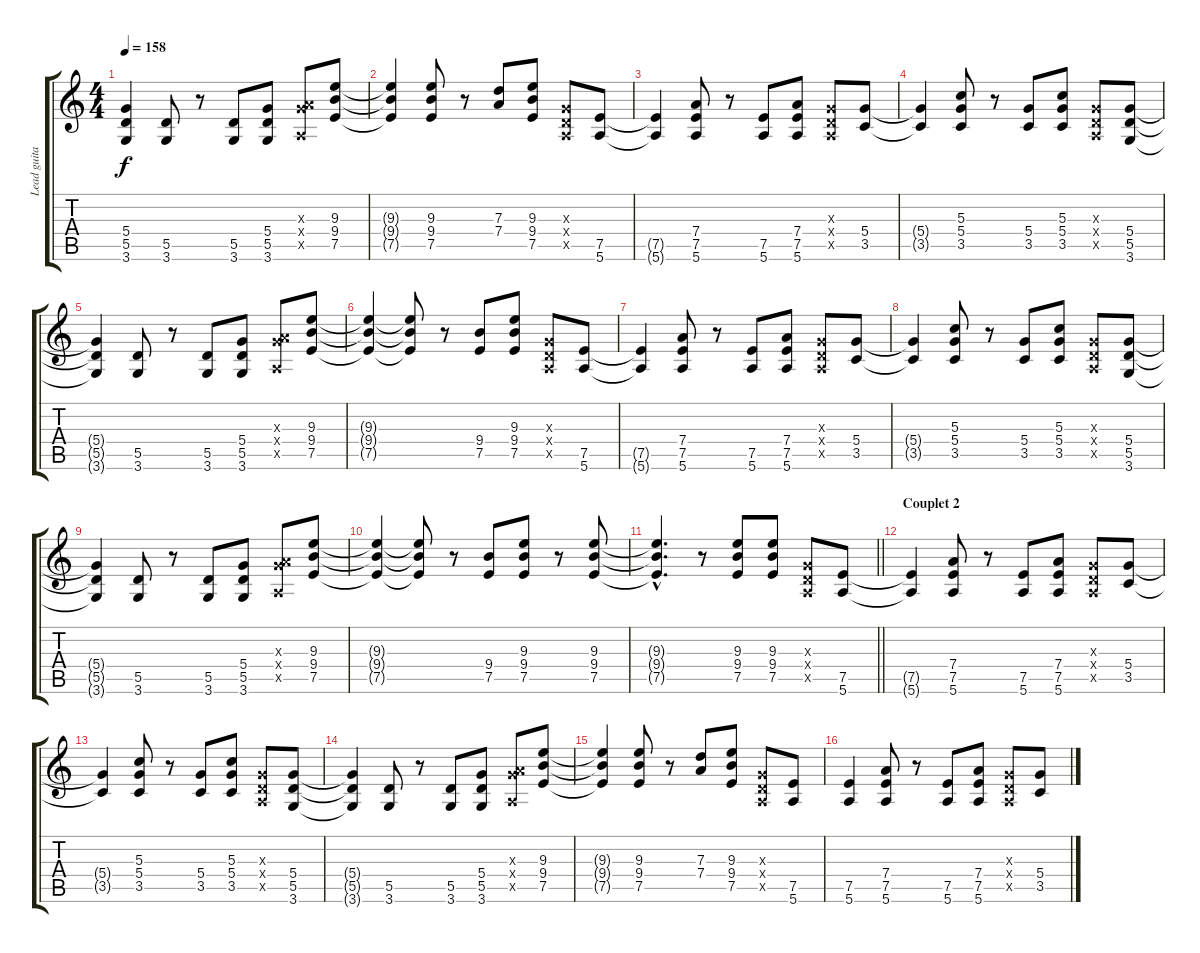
\track ("Lead guitar" "Lead guita") {instrument overdrivenguitar}
\staff {score tabs}
\tuning (E4 B3 G3 D3 A2 E2) {hide}
\ts (4 4)
\tempo 158
\clef g2
\ks c
(5.4{t} 5.5{t} 3.6{t}).4{dy f} (5.5 3.6).8 r.8 (5.5 3.6).8 (5.4 5.5 3.6).8 (0.3{x} 7.4{x} 0.5{x}).8 (9.3 9.4 7.5).8 |
(9.3{t} 9.4{t} 7.5{t}).4 (9.3 9.4 7.5).8 r.8 (7.3 7.4).8 (9.3 9.4 7.5).8 (0.3{x} 0.4{x} 0.5{x}).8 (7.5 5.6).8 |
(7.5{t} 5.6{t}).4 (7.4 7.5 5.6).8 r.8 (7.5 5.6).8 (7.4 7.5 5.6).8 (0.3{x} 0.4{x} 0.5{x}).8 (5.4 3.5).8 |
(5.4{t} 3.5{t}).4 (5.3 5.4 3.5).8 r.8 (5.4 3.5).8 (5.3 5.4 3.5).8 (0.3{x} 0.4{x} 0.5{x}).8 (5.4 5.5 3.6).8 |
(5.4{t} 5.5{t} 3.6{t}).4 (5.5 3.6).8 r.8 (5.5 3.6).8 (5.4 5.5 3.6).8 (0.3{x} 7.4{x} 0.5{x}).8 (9.3 9.4 7.5).8 |
(9.3{t} 9.4{t} 7.5{t}).4 (9.3{t} 9.4{t} 7.5{t}).8 r.8 (9.4 7.5).8 (9.3 9.4 7.5).8 (0.3{x} 0.4{x} 0.5{x}).8 (7.5 5.6).8 |
(7.5{t} 5.6{t}).4 (7.4 7.5 5.6).8 r.8 (7.5 5.6).8 (7.4 7.5 5.6).8 (0.3{x} 0.4{x} 0.5{x}).8 (5.4 3.5).8 |
(5.4{t} 3.5{t}).4 (5.3 5.4 3.5).8 r.8 (5.4 3.5).8 (5.3 5.4 3.5).8 (0.3{x} 0.4{x} 0.5{x}).8 (5.4 5.5 3.6).8 |
(5.4{t} 5.5{t} 3.6{t}).4 (5.5 3.6).8 r.8 (5.5 3.6).8 (5.4 5.5 3.6).8 (0.3{x} 7.4{x} 0.5{x}).8 (9.3 9.4 7.5).8 |
(9.3{t} 9.4{t} 7.5{t}).4 (9.3{t} 9.4{t} 7.5{t}).8 r.8 (9.4 7.5).8 (9.3 9.4 7.5).8 r.8 (9.3 9.4 7.5).8 |
\barLineRight lightlight
(9.3{hac t} 9.4{hac t} 7.5{hac t}).4{d} r.8 (9.3 9.4 7.5).8 (9.3 9.4 7.5).8 (0.3{x} 0.4{x} 0.5{x}).8 (7.5 5.6).8 |
\section ("" "Couplet 2")
(7.5{t} 5.6{t}).4 (7.4 7.5 5.6).8 r.8 (7.5 5.6).8 (7.4 7.5 5.6).8 (0.3{x} 0.4{x} 0.5{x}).8 (5.4 3.5).8 |
(5.4{t} 3.5{t}).4 (5.3 5.4 3.5).8 r.8 (5.4 3.5).8 (5.3 5.4 3.5).8 (0.3{x} 0.4{x} 0.5{x}).8 (5.4 5.5 3.6).8 |
(5.4{t} 5.5{t} 3.6{t}).4 (5.5 3.6).8 r.8 (5.5 3.6).8 (5.4 5.5 3.6).8 (0.3{x} 7.4{x} 0.5{x}).8 (9.3 9.4 7.5).8 |
(9.3{t} 9.4{t} 7.5{t}).4 (9.3 9.4 7.5).8 r.8 (7.3 7.4).8 (9.3 9.4 7.5).8 (0.3{x} 0.4{x} 0.5{x}).8 (7.5 5.6).8 |
(7.5 5.6).4 (7.4 7.5 5.6).8 r.8 (7.5 5.6).8 (7.4 7.5 5.6).8 (0.3{x} 0.4{x} 0.5{x}).8 (5.4 3.5).8
